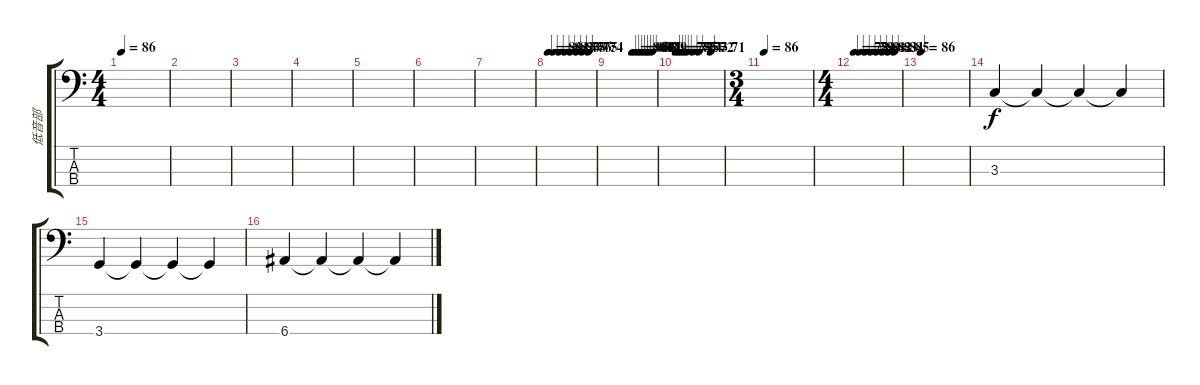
\track ("低音部" "低音部") {instrument electricbassfinger}
\staff {score tabs}
\tuning (G2 D2 A1 E1) {hide}
\ts (4 4)
\tempo 86
\tempo 73
\tempo 86
\clef f4
\ks c
|
|
|
|
|
|
|
\tempo 86
\tempo (84 0.125)
\tempo (82 0.25)
\tempo (80 0.375)
\tempo (78 0.5)
\tempo (76 0.625)
\tempo (75 0.75)
\tempo (74 0.875)
|
\tempo (86 0.5)
\tempo (85 0.5625)
\tempo (84 0.625)
\tempo (83 0.6875)
\tempo (82 0.75)
\tempo (81 0.8125)
\tempo (80 0.875)
\tempo (79 0.9375)
|
\tempo 78
\tempo (77 0.0625)
\tempo (76 0.125)
\tempo (75 0.1875)
\tempo (74 0.25)
\tempo (73 0.375)
\tempo (72 0.5)
\tempo (71 0.75)
|
\ts (3 4)
\tempo 86
|
\ts (4 4)
\tempo 78
\tempo (79 0.125)
\tempo (80 0.25)
\tempo (81 0.375)
\tempo (82 0.5)
\tempo (83 0.625)
\tempo (84 0.75)
\tempo (85 0.875)
|
\tempo 86
|
3.3.4 3.3{t}.4 3.3{t}.4 3.3{t}.4 |
3.4.4 3.4{t}.4 3.4{t}.4 3.4{t}.4 |
6.4.4 6.4{t}.4 6.4{t}.4 6.4{t}.4
